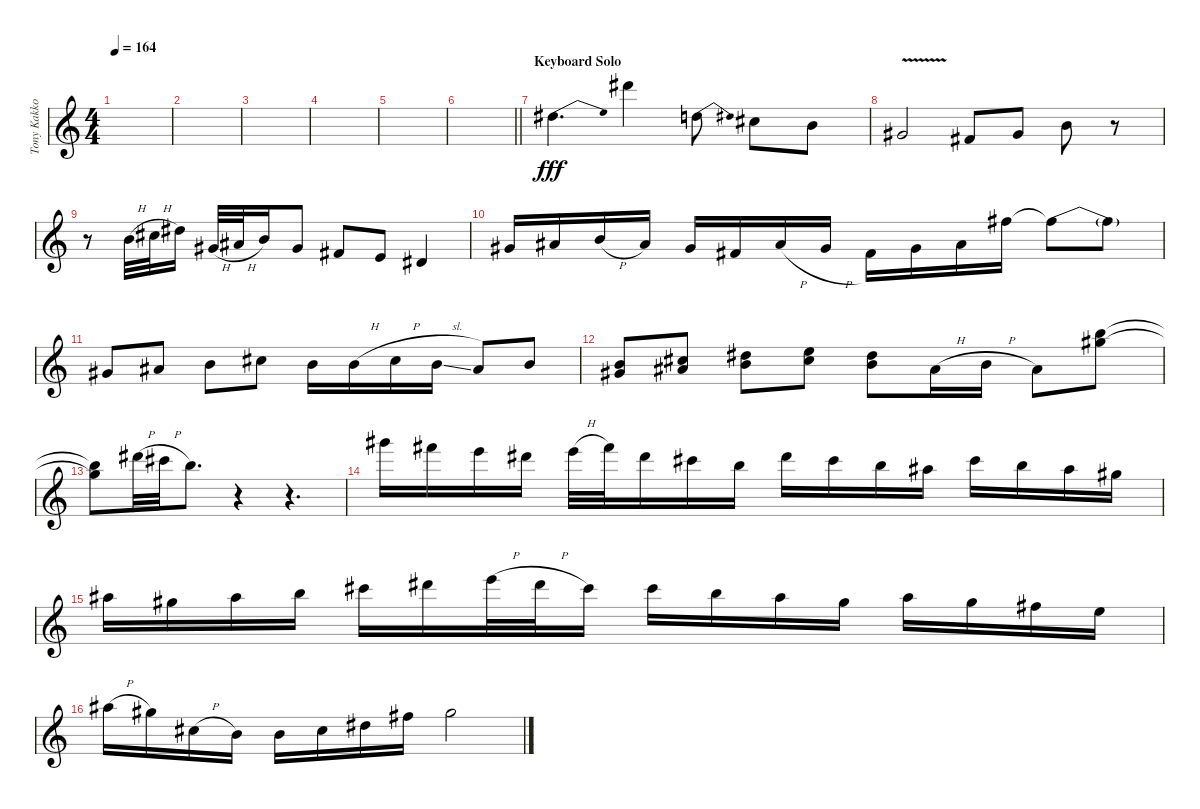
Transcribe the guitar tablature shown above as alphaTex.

\track ("Tony Kakko" "Tony Kakko") {instrument lead2sawtooth}
\staff {score}
\tuning (E4 B3 G3 D3 A2 E2) {hide}
\ts (4 4)
\tempo 164
\clef g2
\ks c
|
|
|
|
|
\barLineRight lightlight
|
\section ("" "Keyboard Solo")
20.3{be (bend 0 0 60 2)}.4{d dy fff balance 13} 23.1.4 19.3{be (bend 0 0 60 2)}.8 18.3.8 16.3.8 |
13.3{v}.2 11.3.8 13.3.8 12.2.8 r.8 |
r.8 12.2{h}.32 14.2{h}.32 16.2.16 9.2{h}.32 11.2{h}.32 12.2.16 13.3.8 11.3.8 14.4.8 13.4.4 |
13.3.16 15.3.16 16.3{h}.16 15.3.16 13.3.16 11.3.16 15.3{h}.16 13.3{h}.16 11.3.16 13.3.16 15.3.16 14.1.16 14.1{be (custom 0 0 10 4 20 4 30 0 60 0) t}.8 14.1{t}.8 |
13.3.8 15.3.8 16.3.8 14.2.8 12.2.16 12.2{h}.16 14.2{h}.16 12.2{sl}.16 11.2.8 12.2.8 |
(7.1 9.2).8 (9.1 11.2).8 (11.1 12.2).8 (12.1 14.2).8 (11.1 12.2).8 11.2{h}.16 12.2{h}.16 11.2.8 (19.1 21.2).8 |
(19.1{t} 21.2{t}).8 23.1{h}.32 21.1{h}.32 19.1.8{d} r.4 r.4{d} |
28.1.16 26.1.16 24.1.16 28.2.16 24.1{h}.32 26.1.32 28.2.16 26.2.16 24.2.16 28.2.16 26.2.16 24.2.16 27.3.16 26.2.16 24.2.16 27.3.16 25.3.16 |
27.3.16 25.3.16 27.3.16 28.3.16 26.2.16 28.2.16 29.2{h}.32 28.2{h}.32 26.2.16 26.2.16 24.2.16 27.3.16 25.3.16 27.3.16 25.3.16 28.4.16 26.4.16 |
27.3{h}.16 25.3.16 23.4{h}.16 21.4.16 21.4.16 23.4.16 20.3.16 23.3.16 21.2.2
